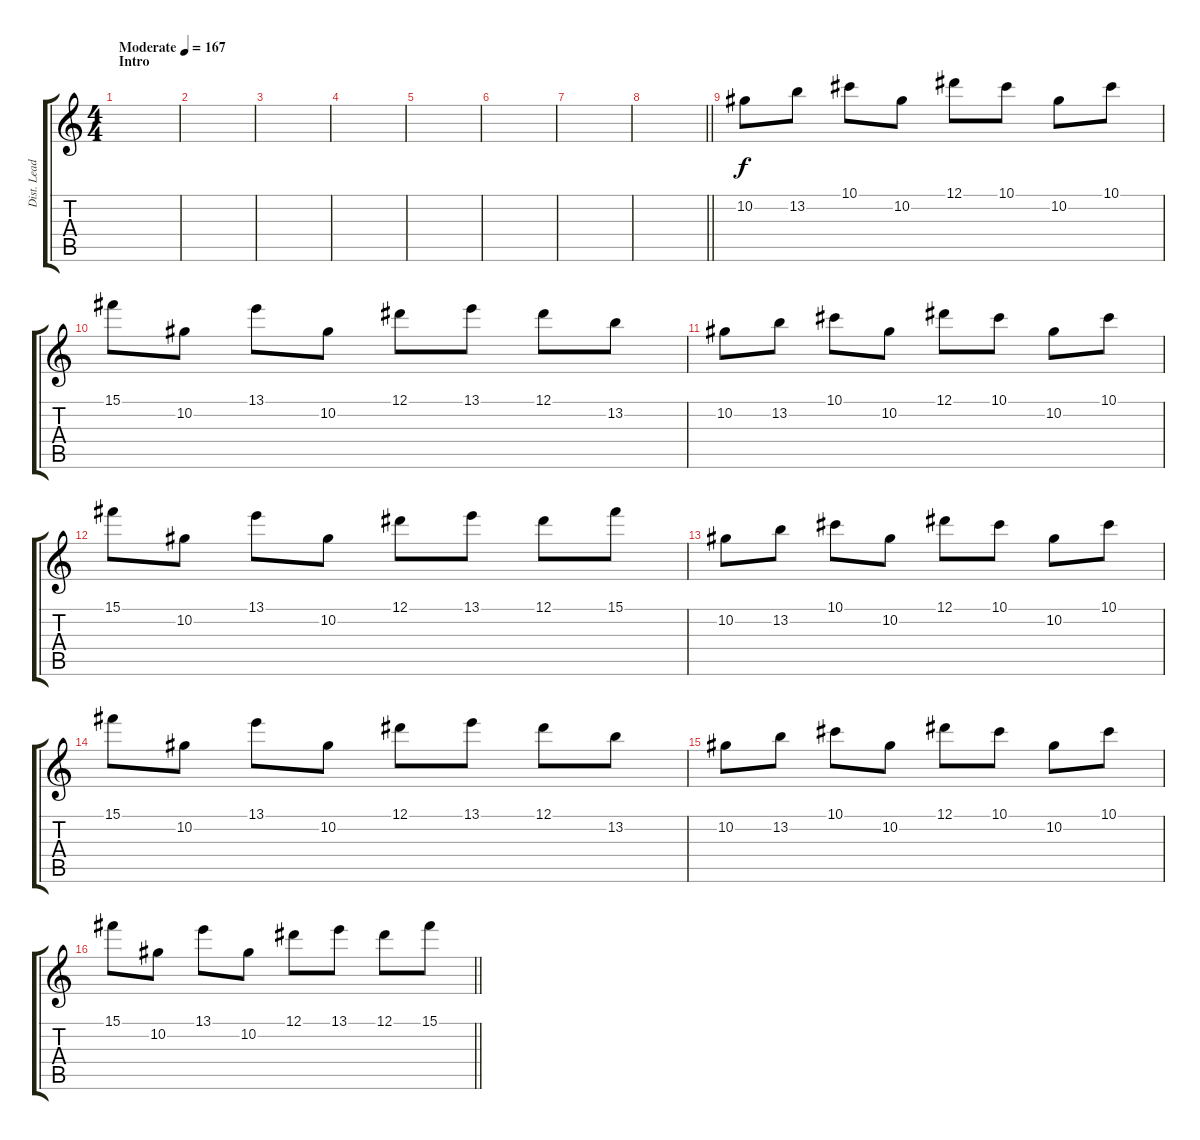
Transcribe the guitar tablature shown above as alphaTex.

\track ("Dist. Lead Guitar" "Dist. Lead") {instrument distortionguitar}
\staff {score tabs}
\tuning (Eb4 Bb3 Gb3 Db3 Ab2 Db2) {hide}
\ts (4 4)
\section ("" "Intro")
\tempo (167 "Moderate")
\clef g2
\ks c
|
|
|
|
|
|
|
\barLineRight lightlight
|
10.2.8 13.2.8 10.1.8 10.2.8 12.1.8 10.1.8 10.2.8 10.1.8 |
15.1.8 10.2.8 13.1.8 10.2.8 12.1.8 13.1.8 12.1.8 13.2.8 |
10.2.8 13.2.8 10.1.8 10.2.8 12.1.8 10.1.8 10.2.8 10.1.8 |
15.1.8 10.2.8 13.1.8 10.2.8 12.1.8 13.1.8 12.1.8 15.1.8 |
10.2.8 13.2.8 10.1.8 10.2.8 12.1.8 10.1.8 10.2.8 10.1.8 |
15.1.8 10.2.8 13.1.8 10.2.8 12.1.8 13.1.8 12.1.8 13.2.8 |
10.2.8 13.2.8 10.1.8 10.2.8 12.1.8 10.1.8 10.2.8 10.1.8 |
\barLineRight lightlight
15.1.8 10.2.8 13.1.8 10.2.8 12.1.8 13.1.8 12.1.8 15.1.8
